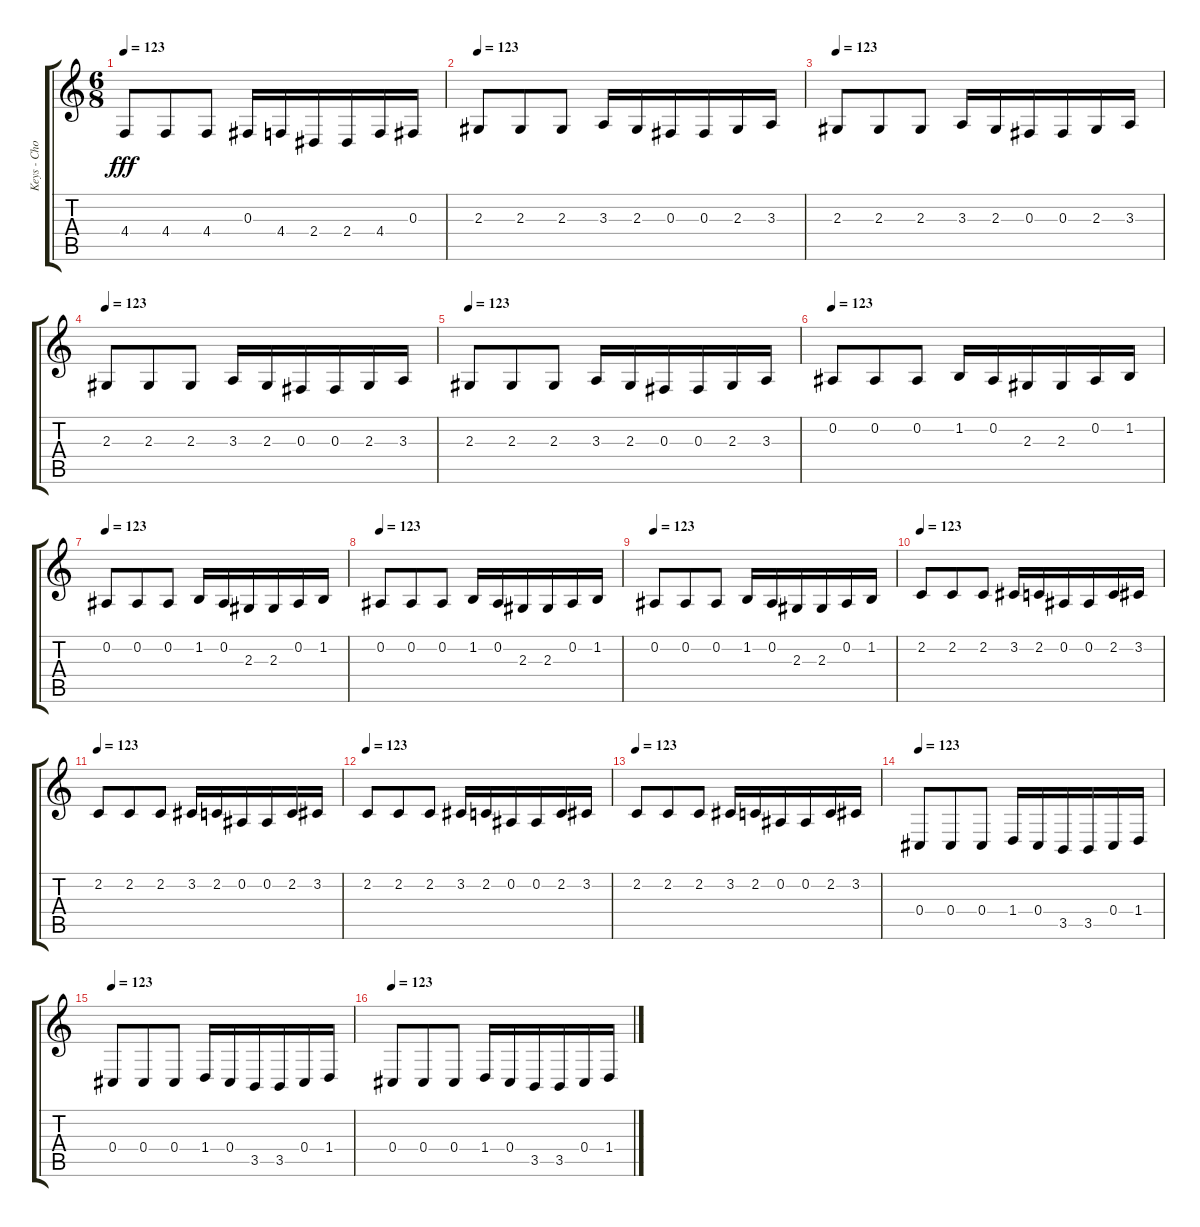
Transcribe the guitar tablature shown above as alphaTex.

\track ("Keys - Chord II" "Keys - Cho") {instrument stringensemble1}
\staff {score tabs}
\tuning (Eb4 Bb3 Gb3 Db3 Ab2 Eb2) {hide}
\ts (6 8)
\tempo 123
\clef g2
\ks c
4.4.8{dy fff instrument acousticgrandpiano} 4.4.8 4.4.8 0.3.16 4.4.16 2.4.16 2.4.16 4.4.16 0.3.16 |
\tempo 123
2.3.8{instrument acousticgrandpiano} 2.3.8 2.3.8 3.3.16 2.3.16 0.3.16 0.3.16 2.3.16 3.3.16 |
\tempo 123
2.3.8{instrument acousticgrandpiano} 2.3.8 2.3.8 3.3.16 2.3.16 0.3.16 0.3.16 2.3.16 3.3.16 |
\tempo 123
2.3.8{instrument acousticgrandpiano} 2.3.8 2.3.8 3.3.16 2.3.16 0.3.16 0.3.16 2.3.16 3.3.16 |
\tempo 123
2.3.8{instrument acousticgrandpiano} 2.3.8 2.3.8 3.3.16 2.3.16 0.3.16 0.3.16 2.3.16 3.3.16 |
\tempo 123
0.2.8{instrument acousticgrandpiano} 0.2.8 0.2.8 1.2.16 0.2.16 2.3.16 2.3.16 0.2.16 1.2.16 |
\tempo 123
0.2.8{instrument acousticgrandpiano} 0.2.8 0.2.8 1.2.16 0.2.16 2.3.16 2.3.16 0.2.16 1.2.16 |
\tempo 123
0.2.8{instrument acousticgrandpiano} 0.2.8 0.2.8 1.2.16 0.2.16 2.3.16 2.3.16 0.2.16 1.2.16 |
\tempo 123
0.2.8{instrument acousticgrandpiano} 0.2.8 0.2.8 1.2.16 0.2.16 2.3.16 2.3.16 0.2.16 1.2.16 |
\tempo 123
2.2.8{instrument acousticgrandpiano} 2.2.8 2.2.8 3.2.16 2.2.16 0.2.16 0.2.16 2.2.16 3.2.16 |
\tempo 123
2.2.8{instrument acousticgrandpiano} 2.2.8 2.2.8 3.2.16 2.2.16 0.2.16 0.2.16 2.2.16 3.2.16 |
\tempo 123
2.2.8{instrument acousticgrandpiano} 2.2.8 2.2.8 3.2.16 2.2.16 0.2.16 0.2.16 2.2.16 3.2.16 |
\tempo 123
2.2.8{instrument acousticgrandpiano} 2.2.8 2.2.8 3.2.16 2.2.16 0.2.16 0.2.16 2.2.16 3.2.16 |
\tempo 123
0.4.8{instrument acousticgrandpiano} 0.4.8 0.4.8 1.4.16 0.4.16 3.5.16 3.5.16 0.4.16 1.4.16 |
\tempo 123
0.4.8{instrument acousticgrandpiano} 0.4.8 0.4.8 1.4.16 0.4.16 3.5.16 3.5.16 0.4.16 1.4.16 |
\tempo 123
0.4.8{instrument acousticgrandpiano} 0.4.8 0.4.8 1.4.16 0.4.16 3.5.16 3.5.16 0.4.16 1.4.16
